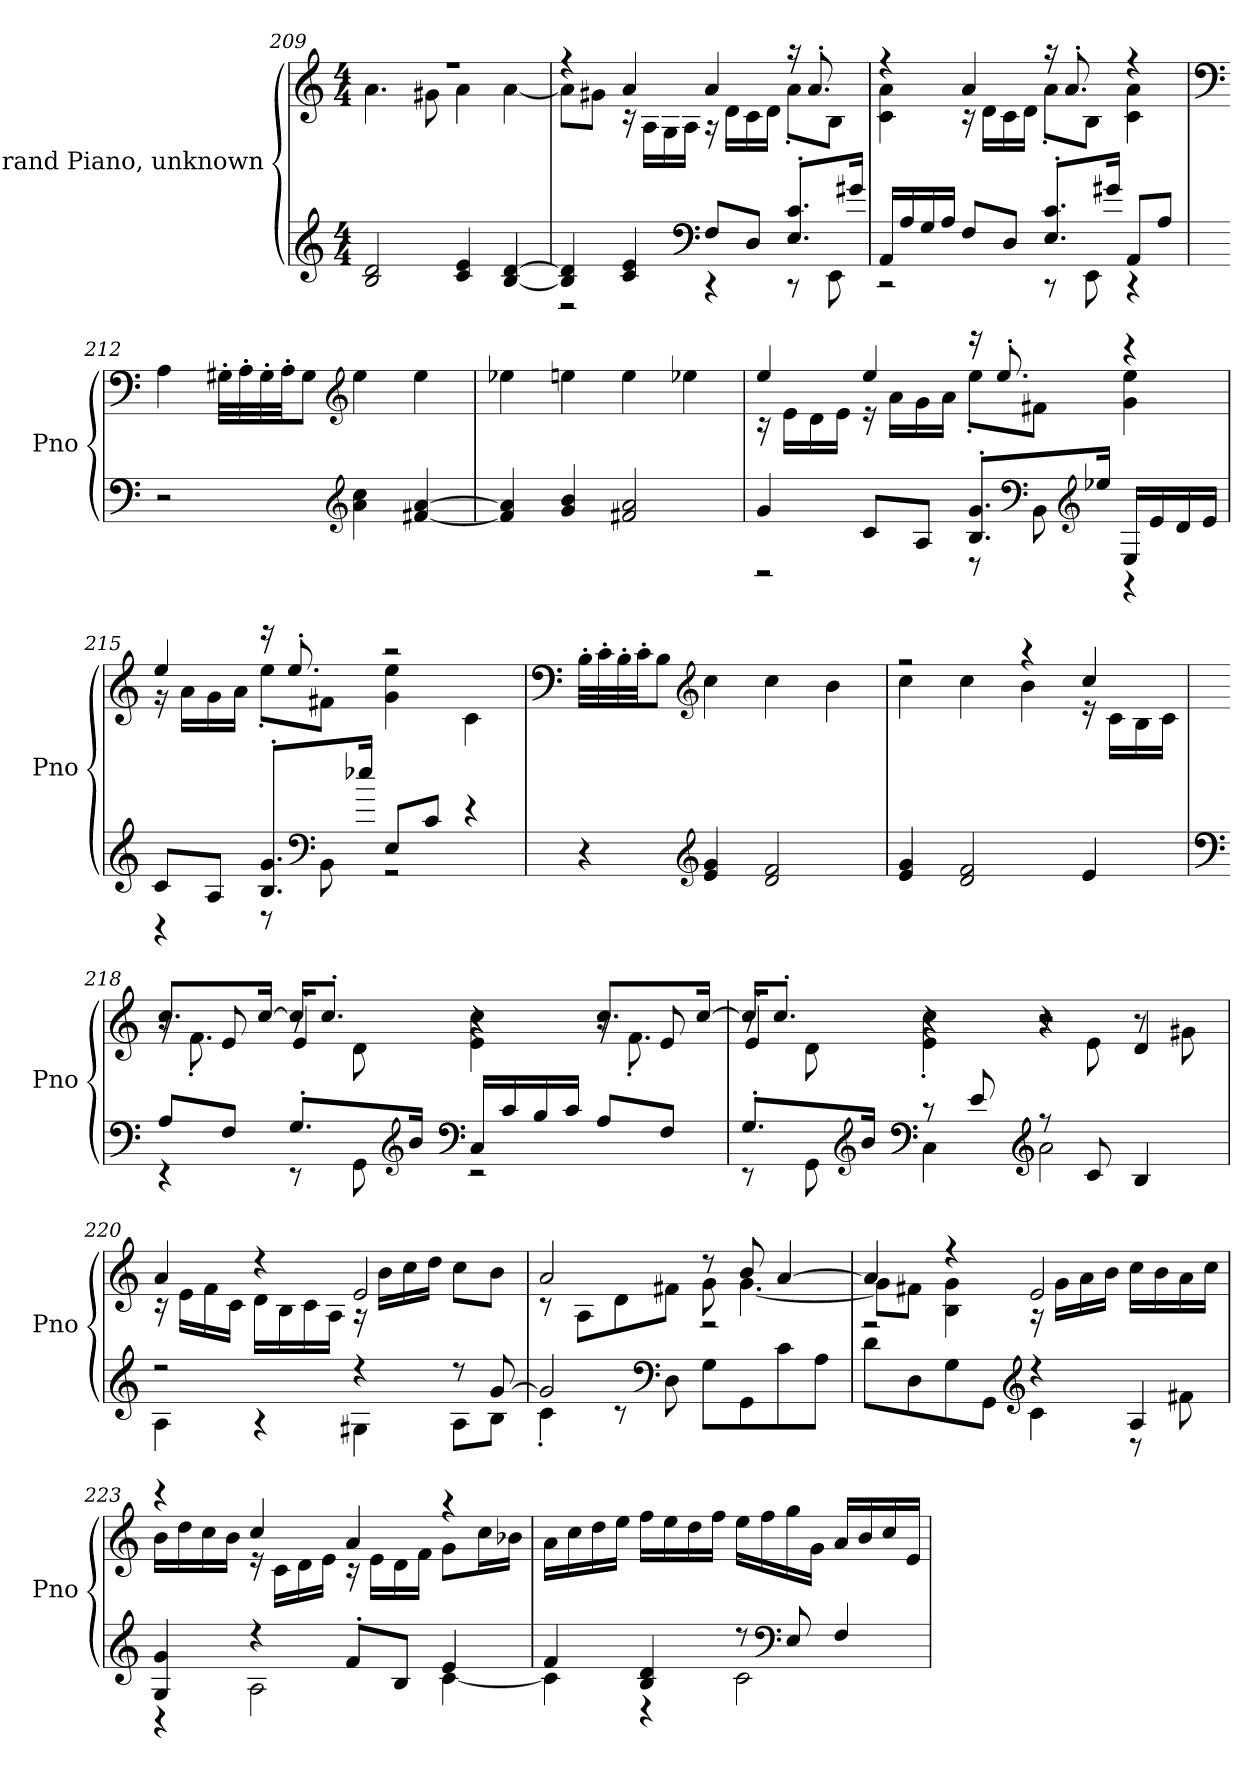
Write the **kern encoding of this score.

**kern	**kern
*part1	*part1
*staff2	*staff1
*I"Grand Piano, unknown	*
*I'Pno	*
*clefG2	*clefG2
*k[]	*k[]
*M4/4	*M4/4
=209	=209
*	*^
2B/ 2d/	1r	4.a\
.	.	8g#X\
4c/ 4e/	.	4a\
[4B/ [4d/	.	[4a\
!!LO:LB:g=z	!!
=210	=210	=210
*^	*	*
4B/] 4d/]	2r	4r	8a\L]
.	.	.	8g#X\J
4c/ 4e/	.	4a/	16r
.	.	.	16A\LL
.	.	.	16G\
.	.	.	16A\JJ
*clefF4	*	*	*
8F/L	4r	4a/	16r
.	.	.	16d\LL
8D/J	.	.	16c\
.	.	.	16d\JJ
8.E/' 8.c/'L	8r	16r	8a'\L
.	.	8.a'/	.
.	8EE\	.	8B\J
16g#X/Jk	.	.	.
=211	=211	=211	=211
16AA/LL	2r	4r	4c\ 4a\
16A/	.	.	.
16G/	.	.	.
16A/JJ	.	.	.
8F/L	.	4a/	16r
.	.	.	16d\LL
8D/J	.	.	16c\
.	.	.	16d\JJ
8.E/' 8.c/'L	8r	16r	8a'\L
.	.	8.a'/	.
.	8EE\	.	8B\J
16g#X/Jk	.	.	.
8AA/L	4r	4r	4c\ 4a\
8A/J	.	.	.
*v	*v	*	*
*	*v	*v
=212	=212
*	*clefF4
2r	4A\
.	32G#X'\LLL
.	32A'\
.	32G#'\
.	32A'\JJ
.	8G#\J
*clefG2	*clefG2
4a\ 4cc\	4ee\
[4f#X/ [4a/	4ee\
!!LO:LB:g=z
=213	=213
4f#/] 4a/]	4ee-X\
4g/ 4b/	4een\
2f#X/ 2a/	4ee\
.	4ee-X\
=214	=214
*^	*^
4g/	2r	4ee/	16r
.	.	.	16e\LL
.	.	.	16d\
.	.	.	16e\JJ
8c/L	.	4ee/	16r
.	.	.	16a\LL
8A/J	.	.	16g\
.	.	.	16a\JJ
8.B/' 8.g/'L	8r	16r	8ee'\L
.	.	8.ee'/	.
*clefF4	*	*	*
.	8BB\	.	8f#X\J
*clefG2	*	*	*
16ee-X/Jk	.	.	.
16E/LL	4r	4r	4g\ 4ee\
16e/	.	.	.
16d/	.	.	.
16e/JJ	.	.	.
=215	=215	=215	=215
8c/L	4r	4ee/	16r
.	.	.	16a\LL
8A/J	.	.	16g\
.	.	.	16a\JJ
8.B/' 8.g/'L	8r	16r	8ee'\L
.	.	8.ee'/	.
*clefF4	*	*	*
.	8BB\	.	8f#X\J
16ee-X/Jk	.	.	.
8E/L	2r	2r	4g\ 4ee\
8c/J	.	.	.
4r	.	.	4c\
*v	*v	*	*
*	*v	*v
!!LO:LB:g=z
=216	=216
*	*clefF4
4r	32B'\LLL
.	32c'\
.	32B'\
.	32c'\JJ
.	8B\J
*clefG2	*clefG2
4e/ 4g/	4cc\
2d/ 2f/	4cc\
.	4b\
=217	=217
*	*^
4e/ 4g/	2r	4cc\
2d/ 2f/	.	4cc\
.	4r	4b\
4e/	4cc/	16r
.	.	16c\LL
.	.	16B\
.	.	16c\JJ
*	*v	*v
=218	=218
*clefF4	*
*^	*^
*	*	*	*^
8A/L	4r	8.cc/L	16r	8r
.	.	.	8.f'\	.
8F/J	.	.	.	8e/
.	.	[16cc/Jk	.	.
8.G'/L	8r	16cc/KL]	8r	4e'/
.	.	8.cc'/J	.	.
.	8GG\	.	8d\	.
*clefG2	*	*	*	*
16b/Jk	.	.	.	.
*clefF4	*	*	*	*
16C/LL	2r	4r	4e\ 4cc\	4r
16c/	.	.	.	.
16B/	.	.	.	.
16c/JJ	.	.	.	.
8A/L	.	8.cc/L	16r	8r
.	.	.	8.f'\	.
8F/J	.	.	.	8e/
.	.	[16cc/Jk	.	.
!!LO:PB:g=z	!!	!!
=219	=219	=219	=219	=219
8.G'/L	8r	16cc/KL]	8r	4e'/
.	.	8.cc'/J	.	.
.	8GG\	.	8d\	.
*clefG2	*	*	*	*
16b/Jk	.	.	.	.
*clefF4	*	*	*	*
8r	4C\	4r	4e\' 4cc\'	4r
8e/	.	.	.	.
*clefG2	*	*	*	*
8r	2a\	2r	8r	4r
8c/	.	.	8e\	.
4B/	.	.	8r	4d/
.	.	.	8g#X\	.
*	*	*	*v	*v
=220	=220	=220	=220
2r	4A\	4a/	16r
.	.	.	16e\LL
.	.	.	16f\
.	.	.	16c\JJ
.	4r	4r	16d\LL
.	.	.	16B\
.	.	.	16c\
.	.	.	16A\JJ
4r	4G#X\	2e/	16r
.	.	.	16b\LL
.	.	.	16cc\
.	.	.	16dd\JJ
8r	8A\L	.	8cc\L
[8g/	8B\J	.	8b\J
=221	=221	=221	=221
2g/]	4c'\	2a/	8r
.	.	.	8A\L
.	8r	.	8d\
*clefF4	*	*	*
.	8D\	.	8f#X\J
2r	8G\L	8r	8g\
.	8GG\	8b/	[4.g\
.	8c\	[4a/	.
.	8A\J	.	.
!!LO:LB:g=z	!!
=222	=222	=222	=222
2r	8d\L	4a/]	8g\L]
.	8D\	.	8f#X\J
.	8G\	4r	4B\ 4g\
.	8GG\J	.	.
*clefG2	*	*	*
4r	4c\	2e/	16r
.	.	.	16g\LL
.	.	.	16a\
.	.	.	16b\JJ
4A/	8r	.	16cc\LL
.	.	.	16b\
.	8f#X\	.	16a\
.	.	.	16cc\JJ
=223	=223	=223	=223
4G/ 4g/	4r	4r	16b\LL
.	.	.	16dd\
.	.	.	16cc\
.	.	.	16b\JJ
4r	2A\	4cc/	16r
.	.	.	16c\LL
.	.	.	16d\
.	.	.	16e\JJ
8f'/L	.	4a/	16r
.	.	.	16e\LL
8B/J	.	.	16d\
.	.	.	16f\JJ
4e/	[4c\	4r	8g\L
.	.	.	16cc\L
.	.	.	16b-X\JJ
*	*	*v	*v
!!LO:LB:g=z
=224	=224	=224
4f/	4c\]	16a\LL
.	.	16cc\
.	.	16dd\
.	.	16ee\JJ
4B/ 4d/	4r	16ff\LL
.	.	16ee\
.	.	16dd\
.	.	16ff\JJ
8r	2c\	16ee\LL
.	.	16ff\
*clefF4	*	*
8E/	.	16gg\
.	.	16g\JJ
4F/	.	16a/LL
.	.	16b/
.	.	16cc/
.	.	16e/JJ
*v	*v	*
=	=
*-	*-
